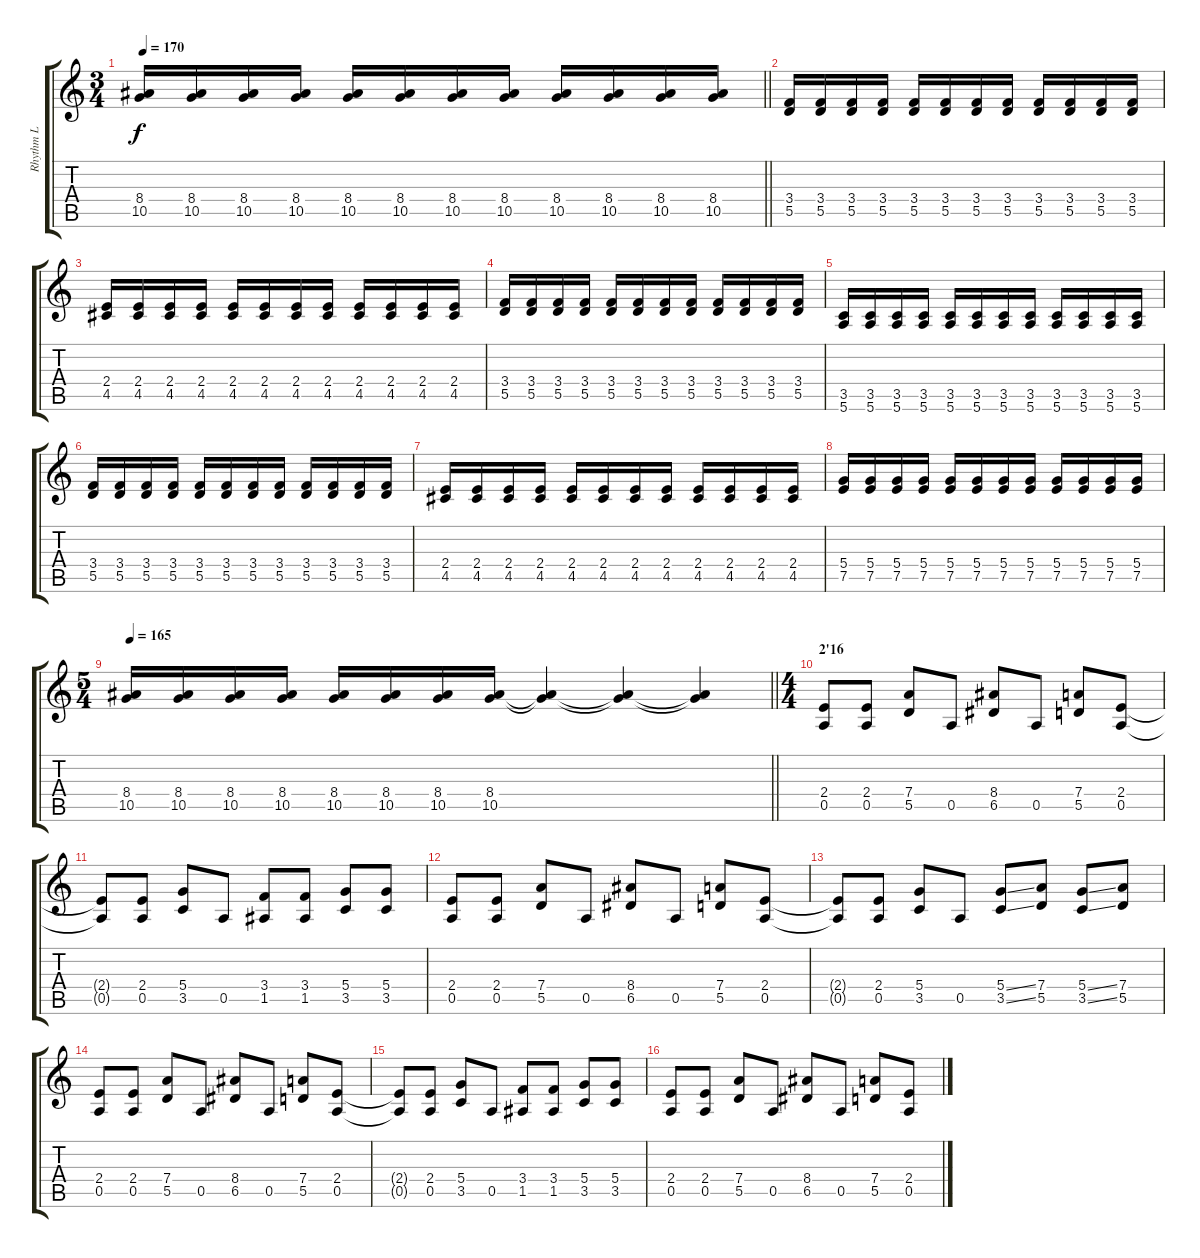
\track ("Rhythm L" "Rhythm L") {instrument distortionguitar}
\staff {score tabs}
\tuning (E4 B3 G3 D3 A2 E2) {hide}
\ts (3 4)
\tempo 170
\clef g2
\barLineRight lightlight
\ks c
(8.4 10.5).16{dy f} (8.4 10.5).16 (8.4 10.5).16 (8.4 10.5).16 (8.4 10.5).16 (8.4 10.5).16 (8.4 10.5).16 (8.4 10.5).16 (8.4 10.5).16 (8.4 10.5).16 (8.4 10.5).16 (8.4 10.5).16 |
(3.4 5.5).16 (3.4 5.5).16 (3.4 5.5).16 (3.4 5.5).16 (3.4 5.5).16 (3.4 5.5).16 (3.4 5.5).16 (3.4 5.5).16 (3.4 5.5).16 (3.4 5.5).16 (3.4 5.5).16 (3.4 5.5).16 |
(2.4 4.5).16 (2.4 4.5).16 (2.4 4.5).16 (2.4 4.5).16 (2.4 4.5).16 (2.4 4.5).16 (2.4 4.5).16 (2.4 4.5).16 (2.4 4.5).16 (2.4 4.5).16 (2.4 4.5).16 (2.4 4.5).16 |
(3.4 5.5).16 (3.4 5.5).16 (3.4 5.5).16 (3.4 5.5).16 (3.4 5.5).16 (3.4 5.5).16 (3.4 5.5).16 (3.4 5.5).16 (3.4 5.5).16 (3.4 5.5).16 (3.4 5.5).16 (3.4 5.5).16 |
(3.5 5.6).16 (3.5 5.6).16 (3.5 5.6).16 (3.5 5.6).16 (3.5 5.6).16 (3.5 5.6).16 (3.5 5.6).16 (3.5 5.6).16 (3.5 5.6).16 (3.5 5.6).16 (3.5 5.6).16 (3.5 5.6).16 |
(3.4 5.5).16 (3.4 5.5).16 (3.4 5.5).16 (3.4 5.5).16 (3.4 5.5).16 (3.4 5.5).16 (3.4 5.5).16 (3.4 5.5).16 (3.4 5.5).16 (3.4 5.5).16 (3.4 5.5).16 (3.4 5.5).16 |
(2.4 4.5).16 (2.4 4.5).16 (2.4 4.5).16 (2.4 4.5).16 (2.4 4.5).16 (2.4 4.5).16 (2.4 4.5).16 (2.4 4.5).16 (2.4 4.5).16 (2.4 4.5).16 (2.4 4.5).16 (2.4 4.5).16 |
(5.4 7.5).16 (5.4 7.5).16 (5.4 7.5).16 (5.4 7.5).16 (5.4 7.5).16 (5.4 7.5).16 (5.4 7.5).16 (5.4 7.5).16 (5.4 7.5).16 (5.4 7.5).16 (5.4 7.5).16 (5.4 7.5).16 |
\ts (5 4)
\tempo 165
\barLineRight lightlight
(8.4 10.5).16 (8.4 10.5).16 (8.4 10.5).16 (8.4 10.5).16 (8.4 10.5).16 (8.4 10.5).16 (8.4 10.5).16 (8.4 10.5).16 (8.4{t} 10.5{t}).4 (8.4{t} 10.5{t}).4 (8.4{t} 10.5{t}).4 |
\ts (4 4)
\section ("" "2'16")
(2.4 0.5).8 (2.4 0.5).8 (7.4 5.5).8 0.5.8 (8.4 6.5).8 0.5.8 (7.4 5.5).8 (2.4 0.5).8 |
(2.4{t} 0.5{t}).8 (2.4 0.5).8 (5.4 3.5).8 0.5.8 (3.4 1.5).8 (3.4 1.5).8 (5.4 3.5).8 (5.4 3.5).8 |
(2.4 0.5).8 (2.4 0.5).8 (7.4 5.5).8 0.5.8 (8.4 6.5).8 0.5.8 (7.4 5.5).8 (2.4 0.5).8 |
(2.4{t} 0.5{t}).8 (2.4 0.5).8 (5.4 3.5).8 0.5.8 (5.4{ss} 3.5{ss}).8 (7.4 5.5).8 (5.4{ss} 3.5{ss}).8 (7.4 5.5).8 |
(2.4 0.5).8 (2.4 0.5).8 (7.4 5.5).8 0.5.8 (8.4 6.5).8 0.5.8 (7.4 5.5).8 (2.4 0.5).8 |
(2.4{t} 0.5{t}).8 (2.4 0.5).8 (5.4 3.5).8 0.5.8 (3.4 1.5).8 (3.4 1.5).8 (5.4 3.5).8 (5.4 3.5).8 |
(2.4 0.5).8 (2.4 0.5).8 (7.4 5.5).8 0.5.8 (8.4 6.5).8 0.5.8 (7.4 5.5).8 (2.4 0.5).8
